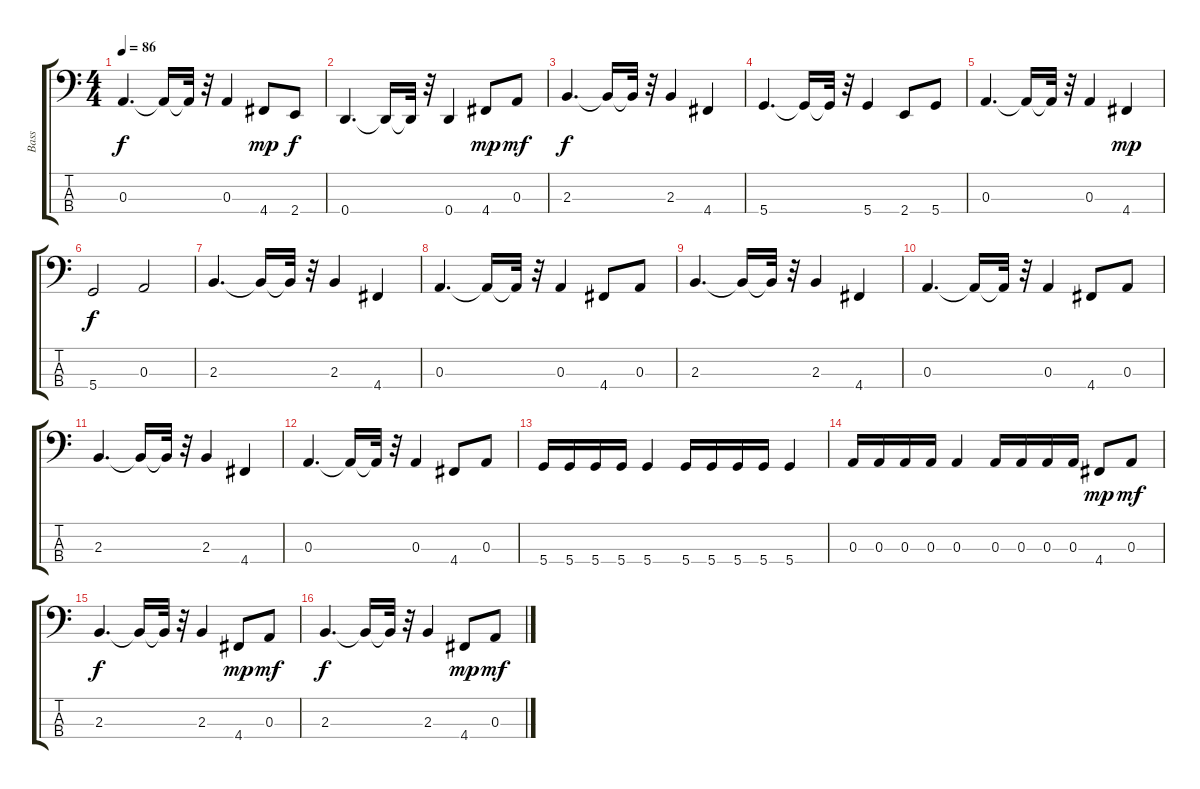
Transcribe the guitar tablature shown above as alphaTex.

\track ("Bass" "Bass") {instrument electricbassfinger}
\staff {score tabs}
\tuning (G2 D2 A1 D1) {hide}
\ts (4 4)
\tempo 86
\clef f4
\ks c
0.3.4{d dy f} 0.3{t}.16 0.3{t}.32 r.32 0.3.4 4.4.8{dy mp} 2.4.8{dy f} |
0.4.4{d} 0.4{t}.16 0.4{t}.32 r.32 0.4.4 4.4.8{dy mp} 0.3.8{dy mf} |
2.3.4{d dy f} 2.3{t}.16 2.3{t}.32 r.32 2.3.4 4.4.4 |
5.4.4{d} 5.4{t}.16 5.4{t}.32 r.32 5.4.4 2.4.8 5.4.8 |
0.3.4{d} 0.3{t}.16 0.3{t}.32 r.32 0.3.4 4.4.4{dy mp} |
5.4.2{dy f} 0.3.2 |
2.3.4{d} 2.3{t}.16 2.3{t}.32 r.32 2.3.4 4.4.4 |
0.3.4{d} 0.3{t}.16 0.3{t}.32 r.32 0.3.4 4.4.8 0.3.8 |
2.3.4{d} 2.3{t}.16 2.3{t}.32 r.32 2.3.4 4.4.4 |
0.3.4{d} 0.3{t}.16 0.3{t}.32 r.32 0.3.4 4.4.8 0.3.8 |
2.3.4{d} 2.3{t}.16 2.3{t}.32 r.32 2.3.4 4.4.4 |
0.3.4{d} 0.3{t}.16 0.3{t}.32 r.32 0.3.4 4.4.8 0.3.8 |
5.4.16 5.4.16 5.4.16 5.4.16 5.4.4 5.4.16 5.4.16 5.4.16 5.4.16 5.4.4 |
0.3.16 0.3.16 0.3.16 0.3.16 0.3.4 0.3.16 0.3.16 0.3.16 0.3.16 4.4.8{dy mp} 0.3.8{dy mf} |
2.3.4{d dy f} 2.3{t}.16 2.3{t}.32 r.32 2.3.4 4.4.8{dy mp} 0.3.8{dy mf} |
2.3.4{d dy f} 2.3{t}.16 2.3{t}.32 r.32 2.3.4 4.4.8{dy mp} 0.3.8{dy mf}
